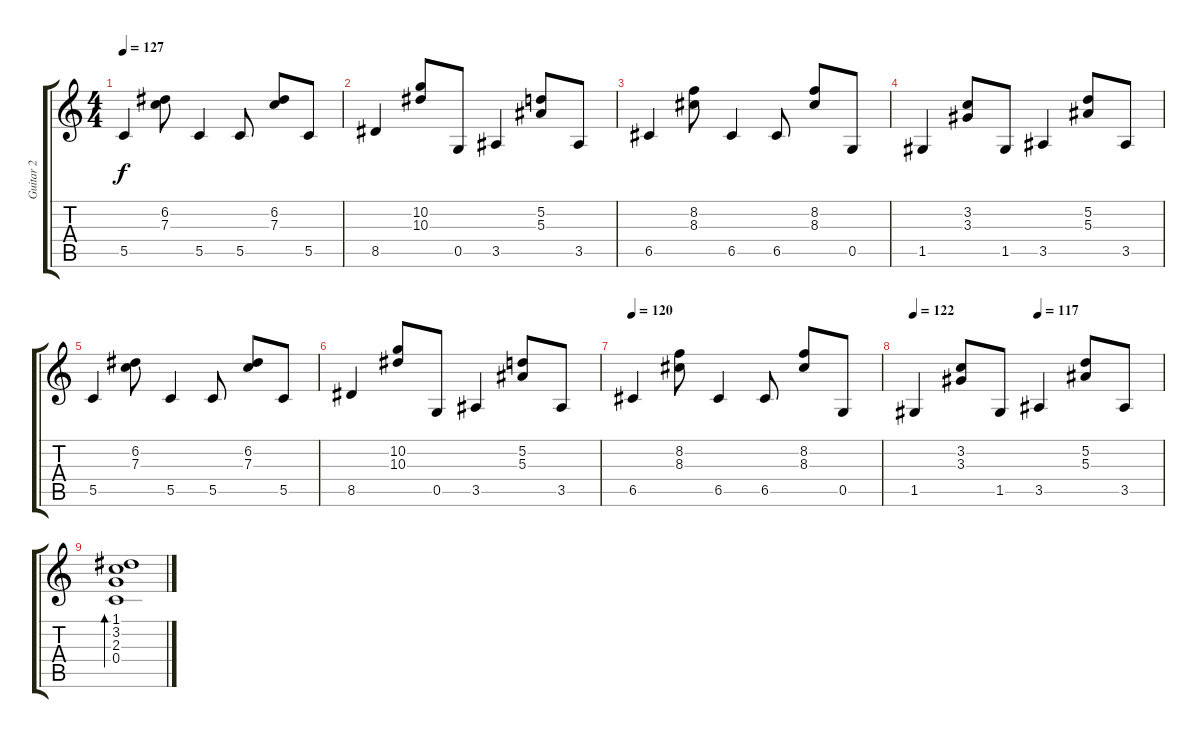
\track ("Guitar 2" "Guitar 2") {instrument acousticguitarsteel}
\staff {score tabs}
\tuning (D4 A3 F3 C3 G2 C2) {hide}
\ts (4 4)
\tempo 127
\clef g2
\ks c
5.5.4{dy f} (6.2 7.3).8 5.5.4 5.5.8 (6.2 7.3).8 5.5.8 |
8.5.4 (10.2 10.3).8 0.5.8 3.5.4 (5.2 5.3).8 3.5.8 |
6.5.4 (8.2 8.3).8 6.5.4 6.5.8 (8.2 8.3).8 0.5.8 |
1.5.4 (3.2 3.3).8 1.5.8 3.5.4 (5.2 5.3).8 3.5.8 |
5.5.4 (6.2 7.3).8 5.5.4 5.5.8 (6.2 7.3).8 5.5.8 |
8.5.4 (10.2 10.3).8 0.5.8 3.5.4 (5.2 5.3).8 3.5.8 |
\tempo 120
6.5.4 (8.2 8.3).8 6.5.4 6.5.8 (8.2 8.3).8 0.5.8 |
\tempo 122
\tempo (117 0.5)
1.5.4 (3.2 3.3).8 1.5.8 3.5.4 (5.2 5.3).8 3.5.8 |
(1.1 3.2 2.3 0.4).1{bd 480}
